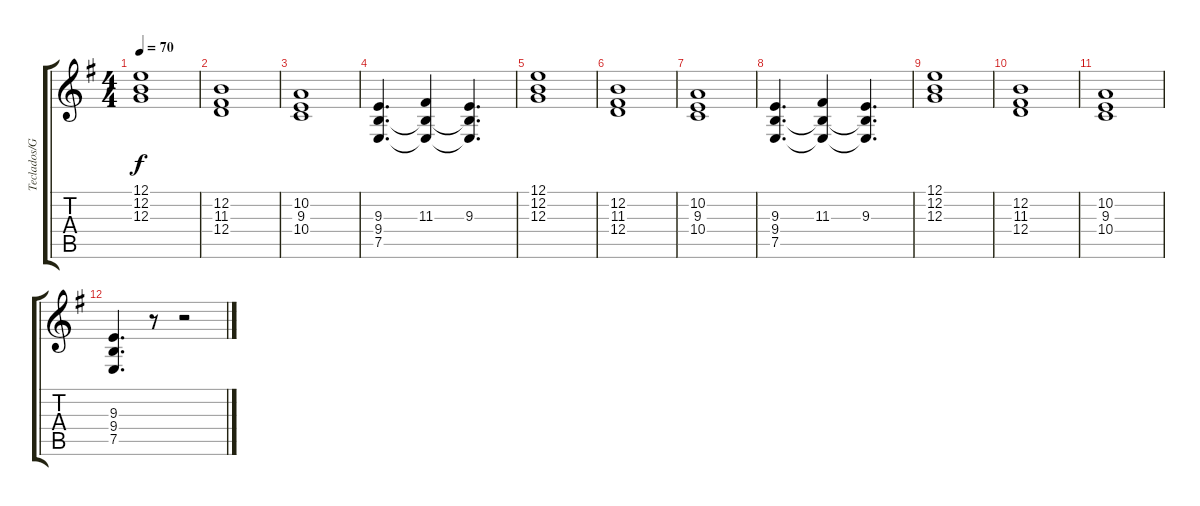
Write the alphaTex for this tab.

\track ("Teclados/Guit. 2" "Teclados/G") {instrument stringensemble2}
\staff {score tabs}
\tuning (E4 B3 G3 D3 A2 E2) {hide}
\ts (4 4)
\tempo 70
\clef g2
\ks g
(12.1 12.2 12.3).1{dy f} |
(12.2 11.3 12.4).1 |
(10.2 9.3 10.4).1 |
(9.3 9.4 7.5).4{d} (11.3 9.4{t} 7.5{t}).4 (9.3 9.4{t} 7.5{t}).4{d} |
(12.1 12.2 12.3).1 |
(12.2 11.3 12.4).1 |
(10.2 9.3 10.4).1 |
(9.3 9.4 7.5).4{d} (11.3 9.4{t} 7.5{t}).4 (9.3 9.4{t} 7.5{t}).4{d} |
(12.1 12.2 12.3).1 |
(12.2 11.3 12.4).1 |
(10.2 9.3 10.4).1 |
(9.3 9.4 7.5).4{d} r.8 r.2
